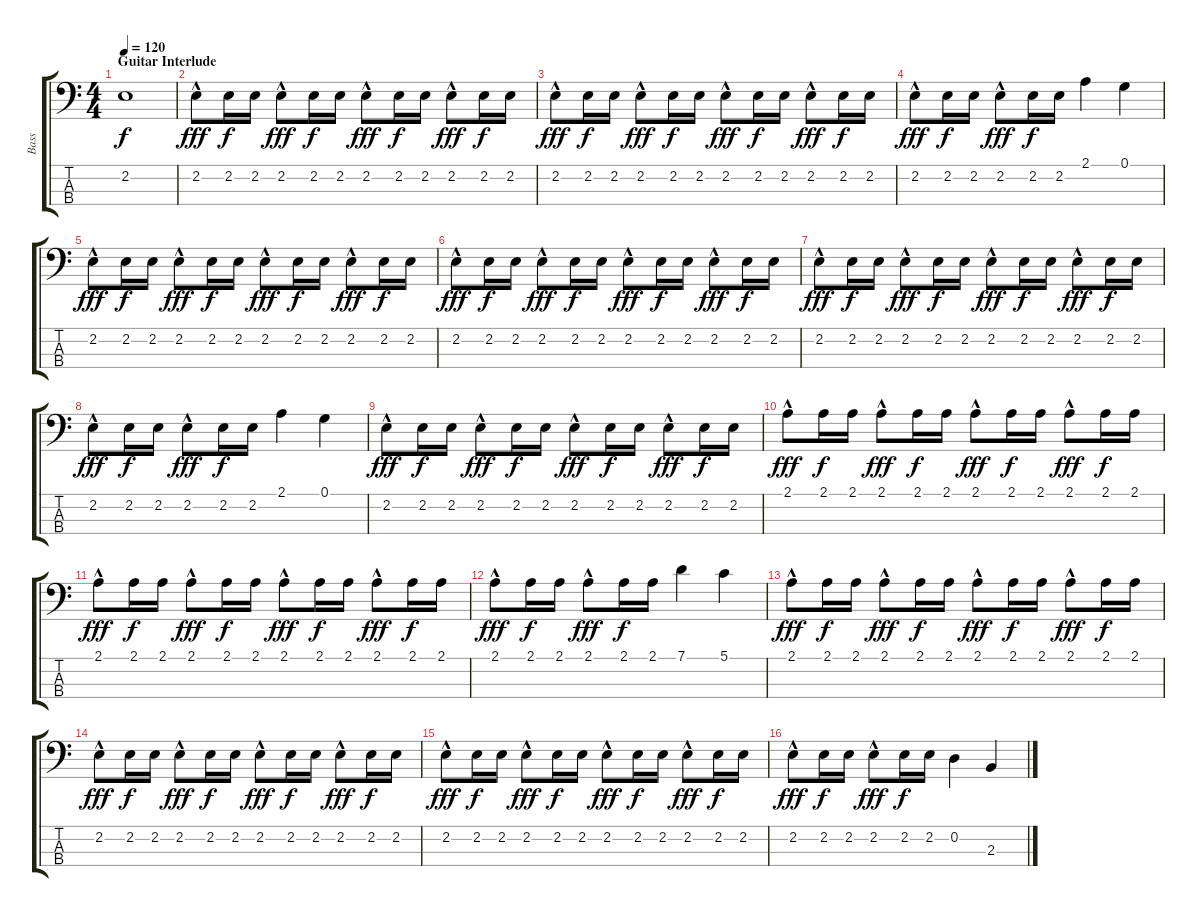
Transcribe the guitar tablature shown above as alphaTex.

\track ("Bass" "Bass") {instrument electricbasspick}
\staff {score tabs}
\tuning (G2 D2 A1 E1) {hide}
\ts (4 4)
\section ("" "Guitar Interlude")
\tempo 120
\clef f4
\ks c
2.2{t}.1{dy f} |
2.2{hac}.8{dy fff} 2.2.16{dy f} 2.2.16 2.2{hac}.8{dy fff} 2.2.16{dy f} 2.2.16 2.2{hac}.8{dy fff} 2.2.16{dy f} 2.2.16 2.2{hac}.8{dy fff} 2.2.16{dy f} 2.2.16 |
2.2{hac}.8{dy fff} 2.2.16{dy f} 2.2.16 2.2{hac}.8{dy fff} 2.2.16{dy f} 2.2.16 2.2{hac}.8{dy fff} 2.2.16{dy f} 2.2.16 2.2{hac}.8{dy fff} 2.2.16{dy f} 2.2.16 |
2.2{hac}.8{dy fff} 2.2.16{dy f} 2.2.16 2.2{hac}.8{dy fff} 2.2.16{dy f} 2.2.16 2.1.4 0.1.4 |
2.2{hac}.8{dy fff} 2.2.16{dy f} 2.2.16 2.2{hac}.8{dy fff} 2.2.16{dy f} 2.2.16 2.2{hac}.8{dy fff} 2.2.16{dy f} 2.2.16 2.2{hac}.8{dy fff} 2.2.16{dy f} 2.2.16 |
2.2{hac}.8{dy fff} 2.2.16{dy f} 2.2.16 2.2{hac}.8{dy fff} 2.2.16{dy f} 2.2.16 2.2{hac}.8{dy fff} 2.2.16{dy f} 2.2.16 2.2{hac}.8{dy fff} 2.2.16{dy f} 2.2.16 |
2.2{hac}.8{dy fff} 2.2.16{dy f} 2.2.16 2.2{hac}.8{dy fff} 2.2.16{dy f} 2.2.16 2.2{hac}.8{dy fff} 2.2.16{dy f} 2.2.16 2.2{hac}.8{dy fff} 2.2.16{dy f} 2.2.16 |
2.2{hac}.8{dy fff} 2.2.16{dy f} 2.2.16 2.2{hac}.8{dy fff} 2.2.16{dy f} 2.2.16 2.1.4 0.1.4 |
2.2{hac}.8{dy fff} 2.2.16{dy f} 2.2.16 2.2{hac}.8{dy fff} 2.2.16{dy f} 2.2.16 2.2{hac}.8{dy fff} 2.2.16{dy f} 2.2.16 2.2{hac}.8{dy fff} 2.2.16{dy f} 2.2.16 |
2.1{hac}.8{dy fff} 2.1.16{dy f} 2.1.16 2.1{hac}.8{dy fff} 2.1.16{dy f} 2.1.16 2.1{hac}.8{dy fff} 2.1.16{dy f} 2.1.16 2.1{hac}.8{dy fff} 2.1.16{dy f} 2.1.16 |
2.1{hac}.8{dy fff} 2.1.16{dy f} 2.1.16 2.1{hac}.8{dy fff} 2.1.16{dy f} 2.1.16 2.1{hac}.8{dy fff} 2.1.16{dy f} 2.1.16 2.1{hac}.8{dy fff} 2.1.16{dy f} 2.1.16 |
2.1{hac}.8{dy fff} 2.1.16{dy f} 2.1.16 2.1{hac}.8{dy fff} 2.1.16{dy f} 2.1.16 7.1.4 5.1.4 |
2.1{hac}.8{dy fff} 2.1.16{dy f} 2.1.16 2.1{hac}.8{dy fff} 2.1.16{dy f} 2.1.16 2.1{hac}.8{dy fff} 2.1.16{dy f} 2.1.16 2.1{hac}.8{dy fff} 2.1.16{dy f} 2.1.16 |
2.2{hac}.8{dy fff} 2.2.16{dy f} 2.2.16 2.2{hac}.8{dy fff} 2.2.16{dy f} 2.2.16 2.2{hac}.8{dy fff} 2.2.16{dy f} 2.2.16 2.2{hac}.8{dy fff} 2.2.16{dy f} 2.2.16 |
2.2{hac}.8{dy fff} 2.2.16{dy f} 2.2.16 2.2{hac}.8{dy fff} 2.2.16{dy f} 2.2.16 2.2{hac}.8{dy fff} 2.2.16{dy f} 2.2.16 2.2{hac}.8{dy fff} 2.2.16{dy f} 2.2.16 |
2.2{hac}.8{dy fff} 2.2.16{dy f} 2.2.16 2.2{hac}.8{dy fff} 2.2.16{dy f} 2.2.16 0.2.4 2.3.4
